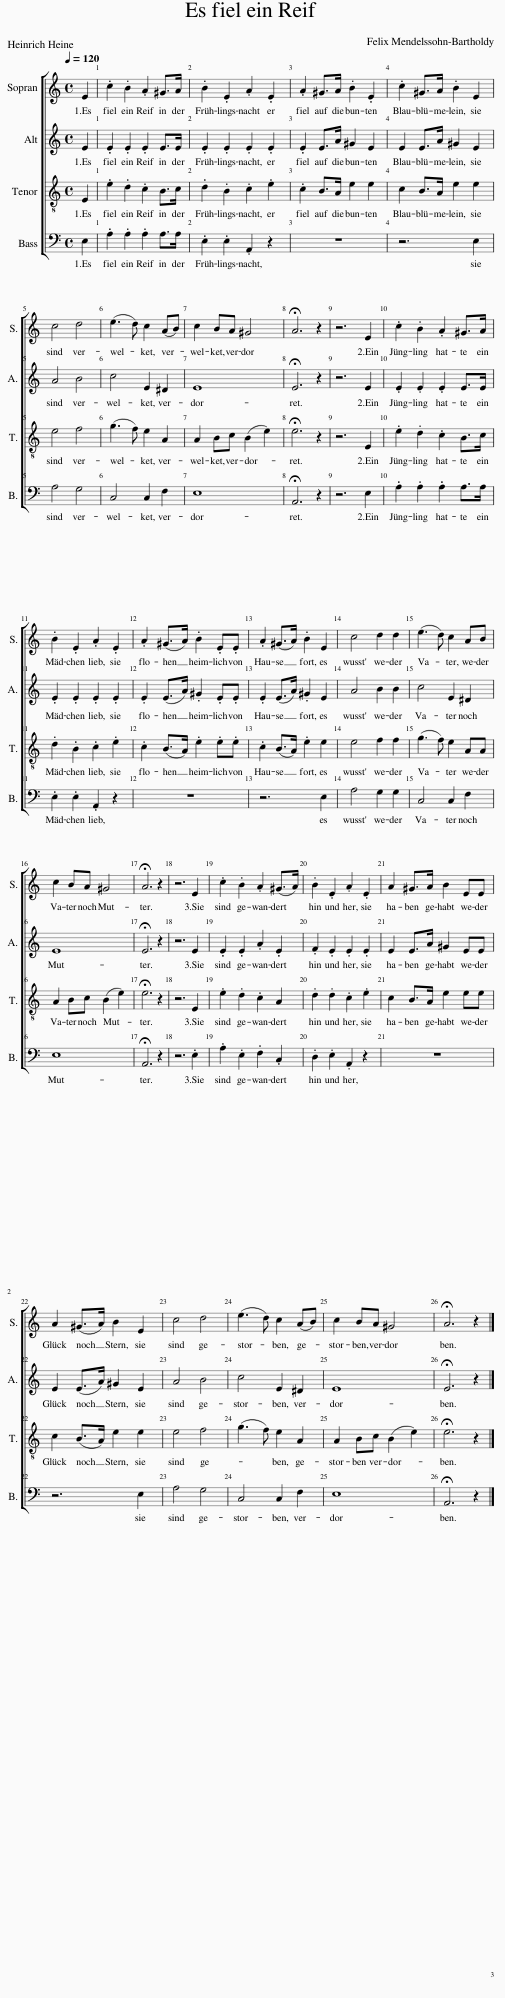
X:1
%%score [ 1 2 3 4 ]
L:1/8
Q:1/4=120
M:4/4
I:linebreak $
K:C
V:1 treble
V:2 treble
V:3 treble-8
V:4 bass
V:1
 E2 | .c2 .B2 .A2 ^G>A | .B2 .E2 .A2 .E2 | .A2 ^G>A .B2 .E2 | .c2 ^G>A .B2 E2 |$ %5
 c4 d4 | (e3 d) c2 (AB) | c2 BA ^G4 | !fermata!A6 z2 | z6 E2 | %10
 .c2 .B2 .A2 ^G>A |$ .B2 .E2 .A2 .E2 | .A2 (^G>A) .B2 .E.E | .A2 (^G>A) .B2 E2 | c4 d2 d2 | %15
 (e3 d) c2 AB |$ c2 BA ^G4 | !fermata!A6 z2 | z6 E2 | .c2 .B2 .A2 (^G>A) | %20
 .B2 .E2 .A2 .E2 | A2 ^G>A B2 EE |$ A2 (^G>A) B2 E2 | c4 d4 | (e3 d) c2 (AB) | %25
 c2 BA ^G4 | !fermata!A6 z2 |] %27
V:2
 E2 | .E2 .E2 .E2 E>E | .E2 .E2 .E2 .E2 | .E2 E>A ^G2 E2 | E2 E>A ^G2 E2 |$ %5
 A4 B4 | c4 E2 ^D2 | E8 | !fermata!E6 z2 | z6 E2 | %10
 .E2 .E2 .E2 E>E |$ .E2 .E2 .E2 .E2 | .E2 (E>A) .^G2 .E.E | .E2 (E>A) .^G2 E2 | A4 B2 B2 | %15
 c4 E2 ^D2 |$ E8 | !fermata!E6 z2 | z6 E2 | .E2 .E2 .A2 .E2 | %20
 .F2 .E2 .E2 .E2 | E2 E>A ^G2 EE |$ E2 (E>A) ^G2 E2 | A4 B4 | c4 E2 ^D2 | %25
 E8 | !fermata!E6 z2 |] %27
V:3
 E2 | .e2 .d2 .c2 B>c | .d2 .B2 .c2 .e2 | .c2 B>A e2 e2 | c2 B>A e2 e2 |$ %5
 e4 f4 | (g3 f) e2 A2 | A2 Bc (B2 e2) | !fermata!e6 z2 | z6 E2 | %10
 .e2 .d2 .c2 B>c |$ .d2 .B2 .c2 .e2 | .c2 (B>A) .e2 .e.e | .c2 (B>A) .e2 e2 | e4 f2 f2 | %15
 (g3 f) e2 AA |$ A2 Bc (B2 e2) | !fermata!e6 z2 | z6 E2 | .e2 .d2 .c2 A2 | %20
 .d2 .d2 .c2 .e2 | c2 B>A e2 ee |$ c2 (B>A) e2 e2 | e4 f4 | (g3 f) e2 A2 | %25
 A2 Bc (B2 e2) | !fermata!e6 z2 |] %27
V:4
 E,2 | .A,2 .A,2 .A,2 A,>A, | .E,2 .E,2 .A,,2 z2 | z8 | z6 E,2 |$ %5
 A,4 G,4 | C,4 C,2 F,2 | E,8 | !fermata!A,,6 z2 | z6 E,2 | %10
 .A,2 .A,2 .A,2 A,>A, |$ .E,2 .E,2 .A,,2 z2 | z8 | z6 E,2 | A,4 G,2 G,2 | %15
 C,4 C,2 F,2 |$ E,8 | !fermata!A,,6 z2 | z6 .E,2 | .A,2 .E,2 .F,2 .C,2 | %20
 .D,2 .E,2 .A,,2 z2 | z8 |$ z6 E,2 | A,4 G,4 | C,4 C,2 F,2 | %25
 E,8 | !fermata!A,,6 z2 |] %27
